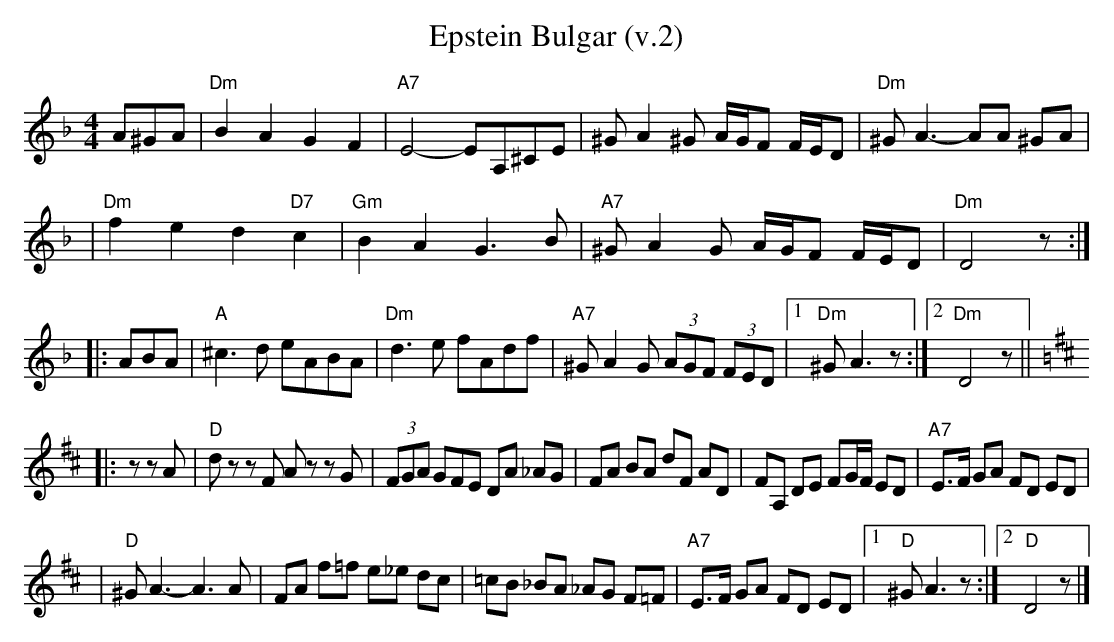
X:1
T: Epstein Bulgar (v.2)
M: 4/4
L: 1/8
K: Dm
A^GA \
| "Dm"B2 A2 G2 F2 | "A7"E4- EA,^CE \
| ^G A2 ^G A/G/F F/E/D | "Dm"^G A3- AA ^GA |
| "Dm"f2 e2 d2 "D7"c2 | "Gm"B2 A2 G3 B \
| "A7"^GA2G A/G/F F/E/D | "Dm"D4 z :|
|: ABA \
| "A"^c3d eABA | "Dm"d3e fAdf \
| "A7"^GA2G (3AGF (3FED |1 "Dm"^GA3 z :|2"Dm"D4 z || [K:D]
|: z zA \
| "D"dz zF Az zG | (3FGA GFE DA _AG \
| FA BA dF AD | FA, DE FG/F/ ED | "A7"E>F GA FD ED |
| "D"^GA3- A3A | FA f=f e_e dc \
| =cB _BA _AG F=F | "A7"E>F GA FD ED |1 "D"^GA3 z:|2 "D"D4 z |]
